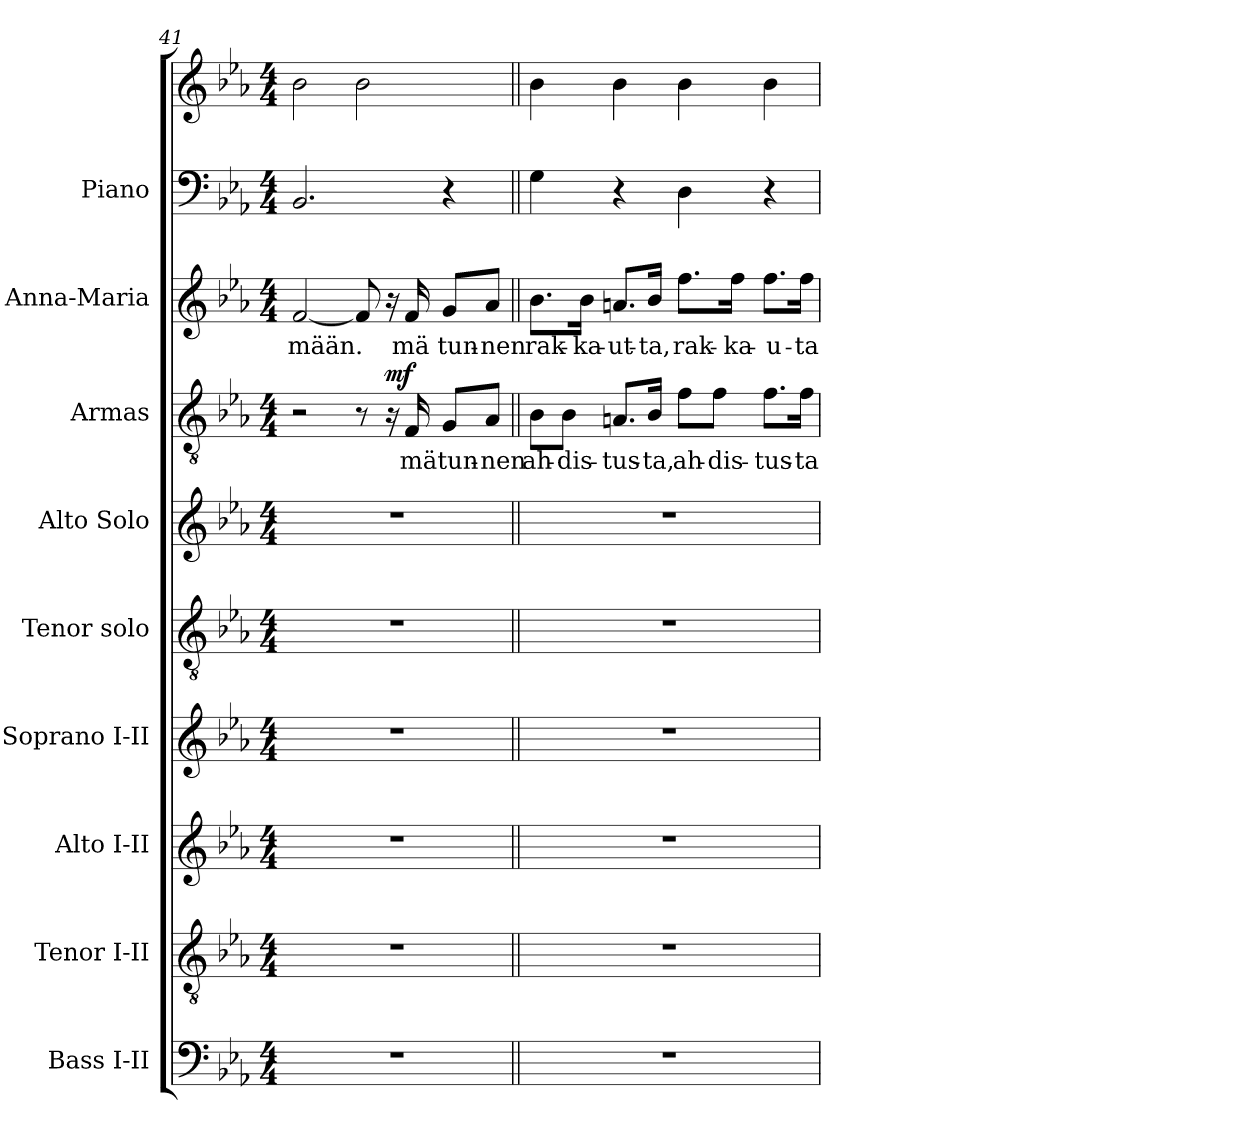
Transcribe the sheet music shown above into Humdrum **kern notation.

**kern	**kern	**kern	**kern	**kern	**kern	**kern	**text	**dynam	**kern	**text	**kern	**kern
*part9	*part8	*part7	*part6	*part5	*part4	*part3	*part3	*part3	*part2	*part2	*part1	*part1
*staff10	*staff9	*staff8	*staff7	*staff6	*staff5	*staff4	*staff4	*staff4	*staff3	*staff3	*staff2	*staff1
*I"Bass I-II	*I"Tenor I-II	*I"Alto I-II	*I"Soprano I-II	*I"Tenor solo	*I"Alto Solo	*I"Armas	*	*	*I"Anna-Maria	*	*I"Piano	*
*I'B.	*I'T.	*I'A.	*I'S.	*I'T. Solo	*I'A. Solo	*I'Armas	*	*	*I'A-M	*	*I'Pno.	*
!!LO:PB:g=z
*clefF4	*clefGv2	*clefG2	*clefG2	*clefGv2	*clefG2	*clefGv2	*	*	*clefG2	*	*clefF4	*clefG2
*	*ITrd7c12	*	*	*ITrd7c12	*	*ITrd7c12	*	*	*	*	*	*
*k[b-e-a-]	*k[b-e-a-]	*k[b-e-a-]	*k[b-e-a-]	*k[b-e-a-]	*k[b-e-a-]	*k[b-e-a-]	*	*	*k[b-e-a-]	*	*k[b-e-a-]	*k[b-e-a-]
*E-:	*E-:	*E-:	*E-:	*E-:	*E-:	*E-:	*	*	*E-:	*	*E-:	*E-:
*M4/4	*M4/4	*M4/4	*M4/4	*M4/4	*M4/4	*M4/4	*	*	*M4/4	*	*M4/4	*M4/4
=41	=41	=41	=41	=41	=41	=41	=41	=41	=41	=41	=41	=41
!	!	!	!	!	!	!	!	!	!	!LO:LY:b:color=#000000	!	!
1r	1r	1r	1r	1r	1r	2r	.	.	[<2fi/	-mään.	2.BB-i/	2b-i\
.	.	.	.	.	.	8r	.	.	8fi/]	.	.	2b-i\
.	.	.	.	.	.	16r	.	mf	16r	.	.	.
!	!	!	!	!	!	!	!LO:LY:b:color=#000000	!	!	!	!	!
!	!	!	!	!	!	!	!	!	!	!LO:LY:b:color=#000000	!	!
.	.	.	.	.	.	16FFi/	mä	.	16fi/	mä	.	.
!	!	!	!	!	!	!	!LO:LY:b:color=#000000	!	!	!	!	!
!	!	!	!	!	!	!	!	!	!	!LO:LY:b:color=#000000	!	!
.	.	.	.	.	.	8GGi/L	tun-	.	8gi/L	tun-	4r	.
!	!	!	!	!	!	!	!LO:LY:b:color=#000000	!	!	!	!	!
!	!	!	!	!	!	!	!	!	!	!LO:LY:b:color=#000000	!	!
.	.	.	.	.	.	8AA-i/J	-nen	.	8a-i/J	-nen	.	.
=42||	=42||	=42||	=42||	=42||	=42||	=42||	=42||	=42||	=42||	=42||	=42||	=42||
!	!	!	!	!	!	!	!LO:LY:b:color=#000000	!	!	!	!	!
!	!	!	!	!	!	!	!	!	!	!LO:LY:b:color=#000000	!	!
1r	1r	1r	1r	1r	1r	8BB-i\L	ah-	.	8.b-i\L	rak-	4Gi\	4b-i
!	!	!	!	!	!	!	!LO:LY:b:color=#000000	!	!	!	!	!
.	.	.	.	.	.	8BB-i\J	-dis-	.	.	.	.	.
!	!	!	!	!	!	!	!	!	!	!LO:LY:b:color=#000000	!	!
.	.	.	.	.	.	.	.	.	16b-i\Jk	-ka-	.	.
!	!	!	!	!	!	!	!LO:LY:b:color=#000000	!	!	!	!	!
!	!	!	!	!	!	!	!	!	!	!LO:LY:b:color=#000000	!	!
.	.	.	.	.	.	8.AAni/L	-tus-	.	8.ani/L	-ut-	4r	4b-i
!	!	!	!	!	!	!	!LO:LY:b:color=#000000	!	!	!	!	!
!	!	!	!	!	!	!	!	!	!	!LO:LY:b:color=#000000	!	!
.	.	.	.	.	.	16BB-i/Jk	-ta,	.	16b-i/Jk	-ta,	.	.
!	!	!	!	!	!	!	!LO:LY:b:color=#000000	!	!	!	!	!
!	!	!	!	!	!	!	!	!	!	!LO:LY:b:color=#000000	!	!
.	.	.	.	.	.	8Fi\L	ah-	.	8.ffi\L	rak-	4Di\	4b-i
!	!	!	!	!	!	!	!LO:LY:b:color=#000000	!	!	!	!	!
.	.	.	.	.	.	8Fi\J	-dis-	.	.	.	.	.
!	!	!	!	!	!	!	!	!	!	!LO:LY:b:color=#000000	!	!
.	.	.	.	.	.	.	.	.	16ffi\Jk	-ka-	.	.
!	!	!	!	!	!	!	!LO:LY:b:color=#000000	!	!	!	!	!
!	!	!	!	!	!	!	!	!	!	!LO:LY:b:color=#000000	!	!
.	.	.	.	.	.	8.Fi\L	-tus-	.	8.ffi\L	-u-	4r	4b-i
!	!	!	!	!	!	!	!LO:LY:b:color=#000000	!	!	!	!	!
!	!	!	!	!	!	!	!	!	!	!LO:LY:b:color=#000000	!	!
.	.	.	.	.	.	16Fi\Jk	-ta	.	16ffi\Jk	-ta	.	.
=	=	=	=	=	=	=	=	=	=	=	=	=
*-	*-	*-	*-	*-	*-	*-	*-	*-	*-	*-	*-	*-
